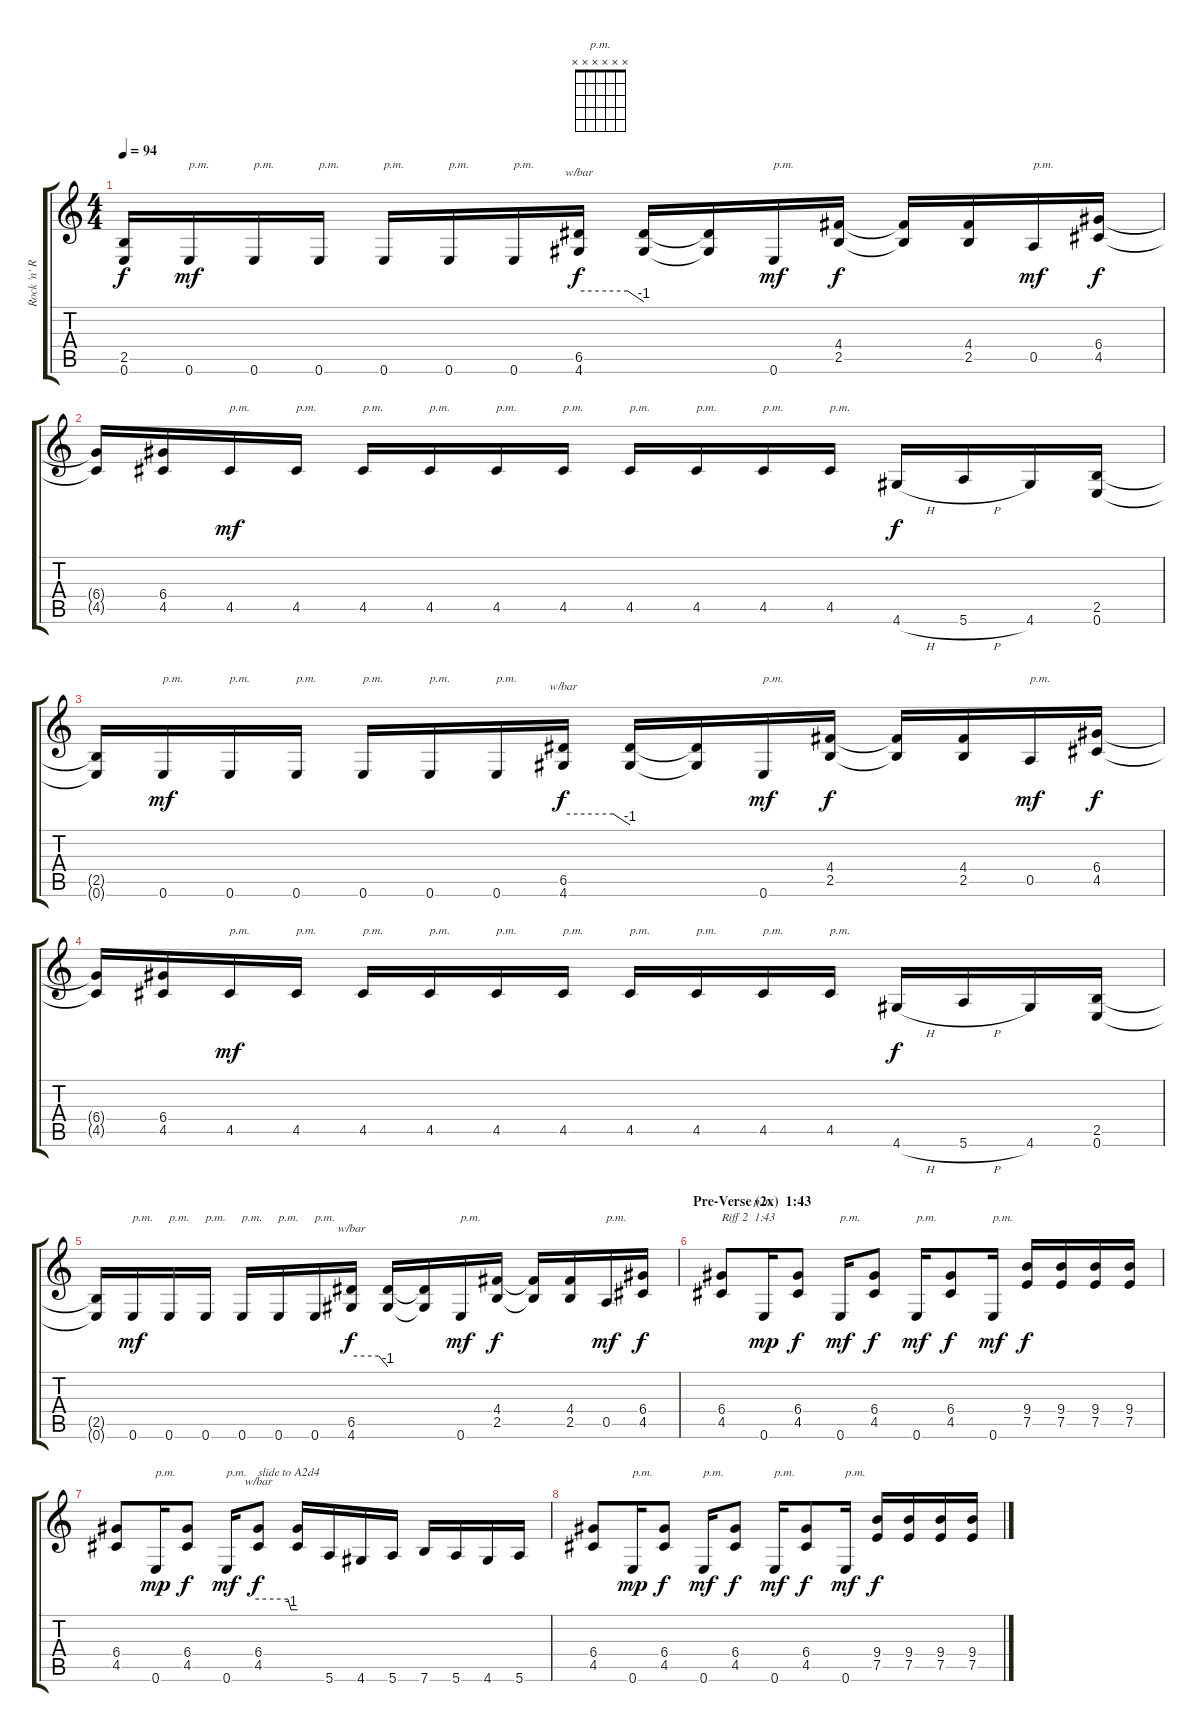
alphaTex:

\track ("Rock 'n' Rolf (left Guitar)" "Rock 'n' R") {instrument distortionguitar}
\staff {score tabs}
\tuning (E4 B3 G3 D3 A2 E2) {hide}
\chord ("p.m." x x x x x x)
\ts (4 4)
\tempo 94
\clef g2
\ks c
(2.5{t} 0.6{t}).16{dy f} 0.6.16{txt "p.m." dy mf} 0.6.16{txt "p.m."} 0.6.16{txt "p.m."} 0.6.16{txt "p.m."} 0.6.16{txt "p.m."} 0.6.16{txt "p.m."} (6.5 4.6).16{tbe (custom default 0 0 45 0 60 -4) dy f} (6.5{t} 4.6{t}).16 (6.5{t} 4.6{t}).16 0.6.16{txt "p.m." dy mf} (4.4 2.5).16{dy f} (4.4{t} 2.5{t}).16 (4.4 2.5).16 0.5.16{txt "p.m." dy mf} (6.4 4.5).16{dy f} |
(6.4{t} 4.5{t}).16 (6.4 4.5).16 4.5.16{txt "p.m." dy mf} 4.5.16{txt "p.m."} 4.5.16{txt "p.m."} 4.5.16{txt "p.m."} 4.5.16{txt "p.m."} 4.5.16{txt "p.m."} 4.5.16{txt "p.m."} 4.5.16{txt "p.m."} 4.5.16{txt "p.m."} 4.5.16{txt "p.m."} 4.6{h}.16{dy f} 5.6{h}.16 4.6.16 (2.5 0.6).16 |
(2.5{t} 0.6{t}).16 0.6.16{txt "p.m." dy mf} 0.6.16{txt "p.m."} 0.6.16{txt "p.m."} 0.6.16{txt "p.m."} 0.6.16{txt "p.m."} 0.6.16{txt "p.m."} (6.5 4.6).16{tbe (custom default 0 0 45 0 60 -4) dy f} (6.5{t} 4.6{t}).16 (6.5{t} 4.6{t}).16 0.6.16{txt "p.m." dy mf} (4.4 2.5).16{dy f} (4.4{t} 2.5{t}).16 (4.4 2.5).16 0.5.16{txt "p.m." dy mf} (6.4 4.5).16{dy f} |
(6.4{t} 4.5{t}).16 (6.4 4.5).16 4.5.16{txt "p.m." dy mf} 4.5.16{txt "p.m."} 4.5.16{txt "p.m."} 4.5.16{txt "p.m."} 4.5.16{txt "p.m."} 4.5.16{txt "p.m."} 4.5.16{txt "p.m."} 4.5.16{txt "p.m."} 4.5.16{txt "p.m."} 4.5.16{txt "p.m."} 4.6{h}.16{dy f} 5.6{h}.16 4.6.16 (2.5 0.6).16 |
(2.5{t} 0.6{t}).16 0.6.16{txt "p.m." dy mf} 0.6.16{txt "p.m."} 0.6.16{txt "p.m."} 0.6.16{txt "p.m."} 0.6.16{txt "p.m."} 0.6.16{txt "p.m."} (6.5 4.6).16{tbe (custom default 0 0 45 0 60 -4) dy f} (6.5{t} 4.6{t}).16 (6.5{t} 4.6{t}).16 0.6.16{txt "p.m." dy mf} (4.4 2.5).16{dy f} (4.4{t} 2.5{t}).16 (4.4 2.5).16 0.5.16{txt "p.m." dy mf} (6.4 4.5).16{dy f} |
\section ("" "Pre-Verse (2x)  1:43")
(6.4 4.5).8{txt "Riff 2  1:43"} 0.6.16{ch "p.m." dy mp} (6.4 4.5).8{dy f} 0.6.16{txt "p.m." dy mf} (6.4 4.5).8{dy f} 0.6.16{txt "p.m." dy mf} (6.4 4.5).8{dy f} 0.6.16{txt "p.m." dy mf} (9.4 7.5).16{dy f} (9.4 7.5).16 (9.4 7.5).16 (9.4 7.5).16 |
(6.4 4.5).8 0.6.16{txt "p.m." dy mp} (6.4 4.5).8{dy f} 0.6.16{txt "p.m." dy mf} (6.4 4.5).8{tbe (custom default 0 0 45 0 50 -4 60 -4) txt "slide to A2d4" dy f} (6.4{t} 4.5{t}).16 5.6.16 4.6.16 5.6.16 7.6.16 5.6.16 4.6.16 5.6.16 |
(6.4 4.5).8 0.6.16{txt "p.m." dy mp} (6.4 4.5).8{dy f} 0.6.16{txt "p.m." dy mf} (6.4 4.5).8{dy f} 0.6.16{txt "p.m." dy mf} (6.4 4.5).8{dy f} 0.6.16{txt "p.m." dy mf} (9.4 7.5).16{dy f} (9.4 7.5).16 (9.4 7.5).16 (9.4 7.5).16
